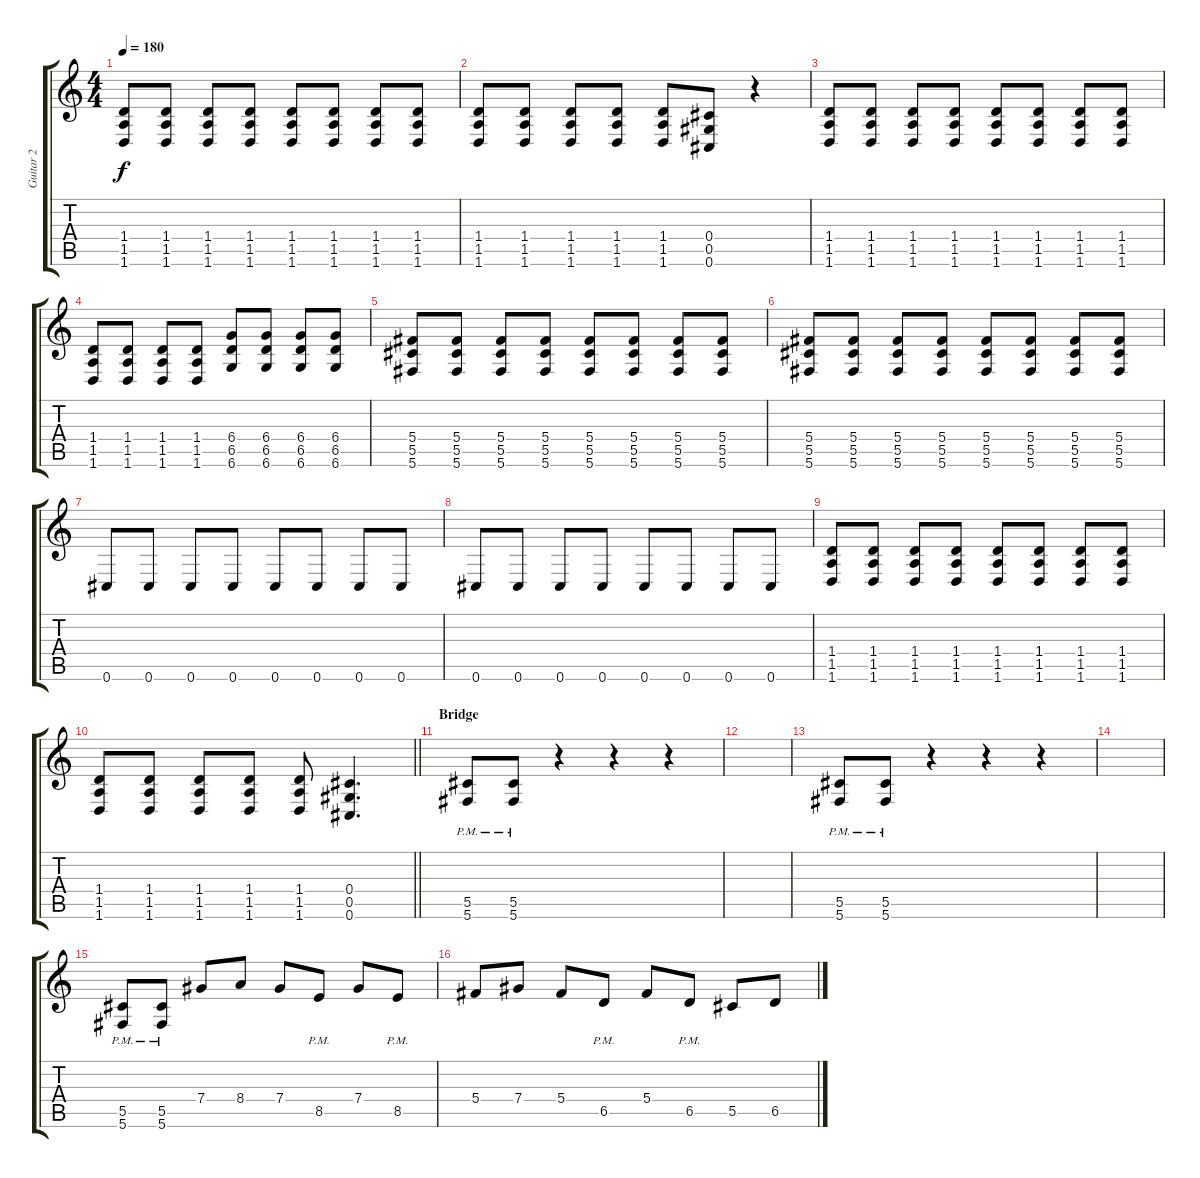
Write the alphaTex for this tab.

\track ("Guitar 2" "Guitar 2") {instrument overdrivenguitar}
\staff {score tabs}
\tuning (Eb4 Bb3 Gb3 Db3 Ab2 Db2) {hide}
\ts (4 4)
\tempo 180
\clef g2
\ks c
(1.4 1.5 1.6).8{dy f} (1.4 1.5 1.6).8 (1.4 1.5 1.6).8 (1.4 1.5 1.6).8 (1.4 1.5 1.6).8 (1.4 1.5 1.6).8 (1.4 1.5 1.6).8 (1.4 1.5 1.6).8 |
(1.4 1.5 1.6).8 (1.4 1.5 1.6).8 (1.4 1.5 1.6).8 (1.4 1.5 1.6).8 (1.4 1.5 1.6).8 (0.4 0.5 0.6).8 r.4 |
(1.4 1.5 1.6).8 (1.4 1.5 1.6).8 (1.4 1.5 1.6).8 (1.4 1.5 1.6).8 (1.4 1.5 1.6).8 (1.4 1.5 1.6).8 (1.4 1.5 1.6).8 (1.4 1.5 1.6).8 |
(1.4 1.5 1.6).8 (1.4 1.5 1.6).8 (1.4 1.5 1.6).8 (1.4 1.5 1.6).8 (6.4 6.5 6.6).8 (6.4 6.5 6.6).8 (6.4 6.5 6.6).8 (6.4 6.5 6.6).8 |
(5.4 5.5 5.6).8 (5.4 5.5 5.6).8 (5.4 5.5 5.6).8 (5.4 5.5 5.6).8 (5.4 5.5 5.6).8 (5.4 5.5 5.6).8 (5.4 5.5 5.6).8 (5.4 5.5 5.6).8 |
(5.4 5.5 5.6).8 (5.4 5.5 5.6).8 (5.4 5.5 5.6).8 (5.4 5.5 5.6).8 (5.4 5.5 5.6).8 (5.4 5.5 5.6).8 (5.4 5.5 5.6).8 (5.4 5.5 5.6).8 |
0.6.8 0.6.8 0.6.8 0.6.8 0.6.8 0.6.8 0.6.8 0.6.8 |
0.6.8 0.6.8 0.6.8 0.6.8 0.6.8 0.6.8 0.6.8 0.6.8 |
(1.4 1.5 1.6).8 (1.4 1.5 1.6).8 (1.4 1.5 1.6).8 (1.4 1.5 1.6).8 (1.4 1.5 1.6).8 (1.4 1.5 1.6).8 (1.4 1.5 1.6).8 (1.4 1.5 1.6).8 |
\barLineRight lightlight
(1.4 1.5 1.6).8 (1.4 1.5 1.6).8 (1.4 1.5 1.6).8 (1.4 1.5 1.6).8 (1.4 1.5 1.6).8 (0.4 0.5 0.6).4{d} |
\section ("" "Bridge")
(5.5{pm} 5.6{pm}).8 (5.5{pm} 5.6{pm}).8 r.4 r.4 r.4 |
|
(5.5{pm} 5.6{pm}).8 (5.5{pm} 5.6{pm}).8 r.4 r.4 r.4 |
|
(5.5{pm} 5.6{pm}).8 (5.5{pm} 5.6{pm}).8 7.4.8 8.4.8 7.4.8 8.5{pm}.8 7.4.8 8.5{pm}.8 |
5.4.8 7.4.8 5.4.8 6.5{pm}.8 5.4.8 6.5{pm}.8 5.5.8 6.5.8
